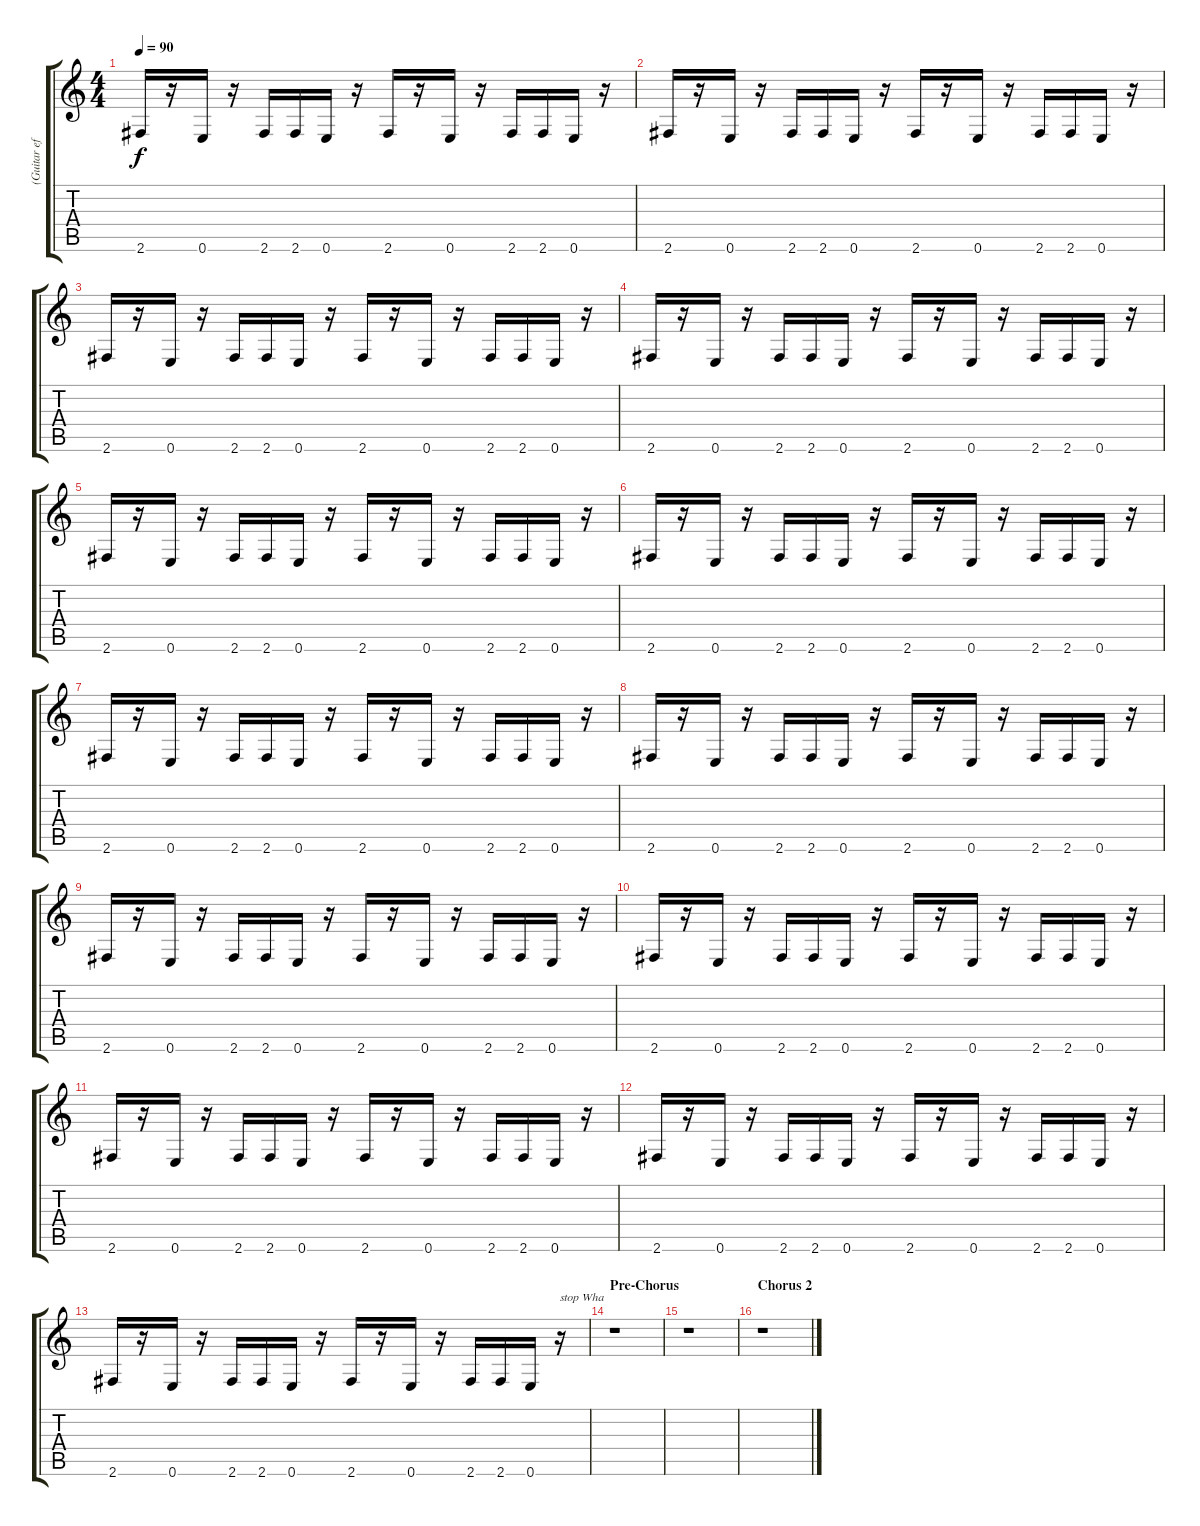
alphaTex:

\track ("(Guitar effects)" "(Guitar ef") {instrument distortionguitar}
\staff {score tabs}
\tuning (E4 B3 G3 D3 A2 E2) {hide}
\ts (4 4)
\tempo 90
\clef g2
\ks c
2.6.16{dy f} r.16 0.6.16 r.16 2.6.16 2.6.16 0.6.16 r.16 2.6.16 r.16 0.6.16 r.16 2.6.16 2.6.16 0.6.16 r.16 |
2.6.16 r.16 0.6.16 r.16 2.6.16 2.6.16 0.6.16 r.16 2.6.16 r.16 0.6.16 r.16 2.6.16 2.6.16 0.6.16 r.16 |
2.6.16 r.16 0.6.16 r.16 2.6.16 2.6.16 0.6.16 r.16 2.6.16 r.16 0.6.16 r.16 2.6.16 2.6.16 0.6.16 r.16 |
2.6.16 r.16 0.6.16 r.16 2.6.16 2.6.16 0.6.16 r.16 2.6.16 r.16 0.6.16 r.16 2.6.16 2.6.16 0.6.16 r.16 |
2.6.16 r.16 0.6.16 r.16 2.6.16 2.6.16 0.6.16 r.16 2.6.16 r.16 0.6.16 r.16 2.6.16 2.6.16 0.6.16 r.16 |
2.6.16 r.16 0.6.16 r.16 2.6.16 2.6.16 0.6.16 r.16 2.6.16 r.16 0.6.16 r.16 2.6.16 2.6.16 0.6.16 r.16 |
2.6.16 r.16 0.6.16 r.16 2.6.16 2.6.16 0.6.16 r.16 2.6.16 r.16 0.6.16 r.16 2.6.16 2.6.16 0.6.16 r.16 |
2.6.16 r.16 0.6.16 r.16 2.6.16 2.6.16 0.6.16 r.16 2.6.16 r.16 0.6.16 r.16 2.6.16 2.6.16 0.6.16 r.16 |
2.6.16 r.16 0.6.16 r.16 2.6.16 2.6.16 0.6.16 r.16 2.6.16 r.16 0.6.16 r.16 2.6.16 2.6.16 0.6.16 r.16 |
2.6.16 r.16 0.6.16 r.16 2.6.16 2.6.16 0.6.16 r.16 2.6.16 r.16 0.6.16 r.16 2.6.16 2.6.16 0.6.16 r.16 |
2.6.16 r.16 0.6.16 r.16 2.6.16 2.6.16 0.6.16 r.16 2.6.16 r.16 0.6.16 r.16 2.6.16 2.6.16 0.6.16 r.16 |
2.6.16 r.16 0.6.16 r.16 2.6.16 2.6.16 0.6.16 r.16 2.6.16 r.16 0.6.16 r.16 2.6.16 2.6.16 0.6.16 r.16 |
2.6.16 r.16 0.6.16 r.16 2.6.16 2.6.16 0.6.16 r.16 2.6.16 r.16 0.6.16 r.16 2.6.16 2.6.16 0.6.16 r.16{txt "stop Wha"} |
\section ("" "Pre-Chorus")
r.1 |
r.1 |
\section ("" "Chorus 2")
r.1
